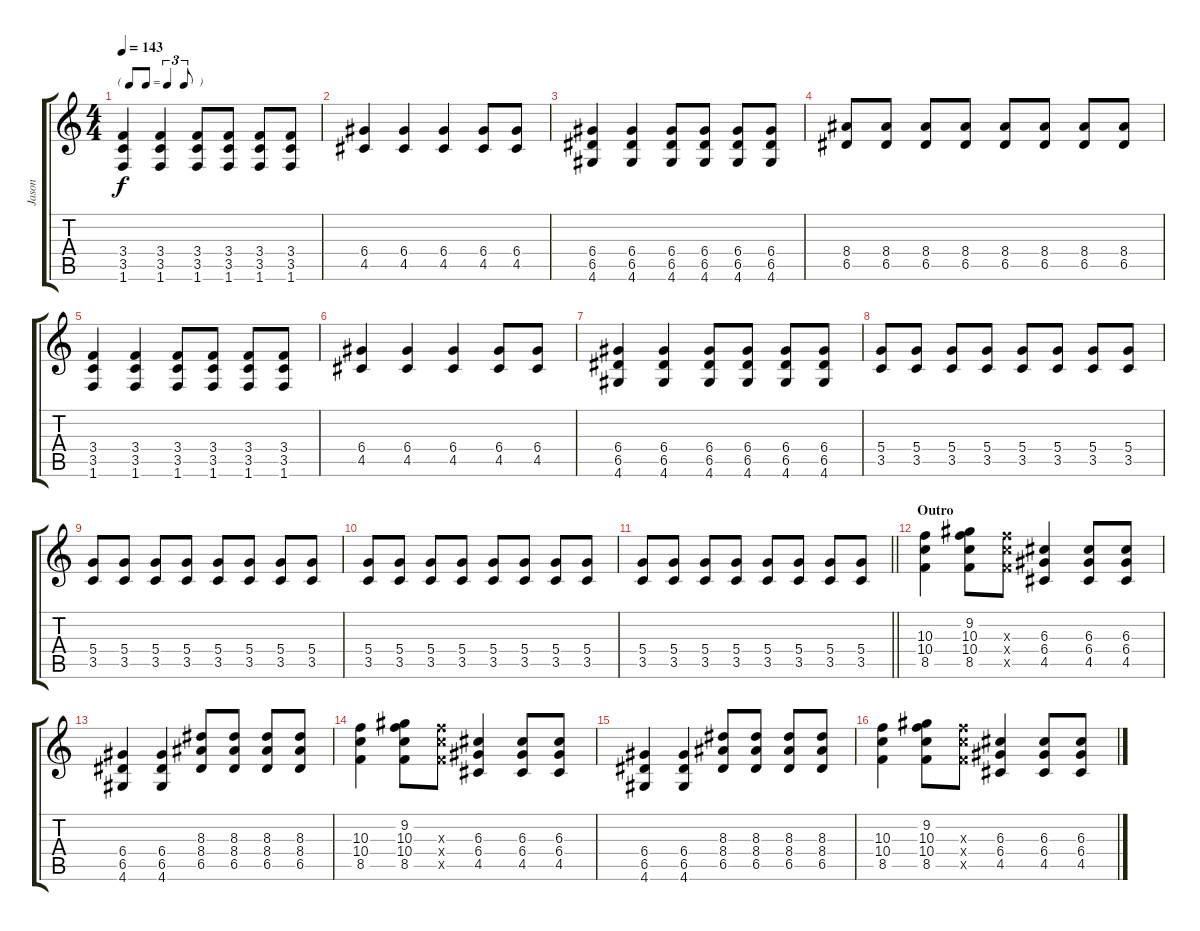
\track ("Jason" "Jason") {instrument overdrivenguitar}
\staff {score tabs}
\tuning (E4 B3 G3 D3 A2 E2) {hide}
\ts (4 4)
\tf triplet8th
\tempo 143
\clef g2
\ks c
(3.4 3.5 1.6).4{dy f} (3.4 3.5 1.6).4 (3.4 3.5 1.6).8 (3.4 3.5 1.6).8 (3.4 3.5 1.6).8 (3.4 3.5 1.6).8 |
(6.4 4.5).4 (6.4 4.5).4 (6.4 4.5).4 (6.4 4.5).8 (6.4 4.5).8 |
(6.4 6.5 4.6).4 (6.4 6.5 4.6).4 (6.4 6.5 4.6).8 (6.4 6.5 4.6).8 (6.4 6.5 4.6).8 (6.4 6.5 4.6).8 |
(8.4 6.5).8 (8.4 6.5).8 (8.4 6.5).8 (8.4 6.5).8 (8.4 6.5).8 (8.4 6.5).8 (8.4 6.5).8 (8.4 6.5).8 |
(3.4 3.5 1.6).4 (3.4 3.5 1.6).4 (3.4 3.5 1.6).8 (3.4 3.5 1.6).8 (3.4 3.5 1.6).8 (3.4 3.5 1.6).8 |
(6.4 4.5).4 (6.4 4.5).4 (6.4 4.5).4 (6.4 4.5).8 (6.4 4.5).8 |
(6.4 6.5 4.6).4 (6.4 6.5 4.6).4 (6.4 6.5 4.6).8 (6.4 6.5 4.6).8 (6.4 6.5 4.6).8 (6.4 6.5 4.6).8 |
(5.4 3.5).8 (5.4 3.5).8 (5.4 3.5).8 (5.4 3.5).8 (5.4 3.5).8 (5.4 3.5).8 (5.4 3.5).8 (5.4 3.5).8 |
(5.4 3.5).8 (5.4 3.5).8 (5.4 3.5).8 (5.4 3.5).8 (5.4 3.5).8 (5.4 3.5).8 (5.4 3.5).8 (5.4 3.5).8 |
(5.4 3.5).8 (5.4 3.5).8 (5.4 3.5).8 (5.4 3.5).8 (5.4 3.5).8 (5.4 3.5).8 (5.4 3.5).8 (5.4 3.5).8 |
\barLineRight lightlight
(5.4 3.5).8 (5.4 3.5).8 (5.4 3.5).8 (5.4 3.5).8 (5.4 3.5).8 (5.4 3.5).8 (5.4 3.5).8 (5.4 3.5).8 |
\section ("" "Outro")
(10.3 10.4 8.5).4 (9.2 10.3 10.4 8.5).8 (10.3{x} 10.4{x} 8.5{x}).8 (6.3 6.4 4.5).4 (6.3 6.4 4.5).8 (6.3 6.4 4.5).8 |
(6.4 6.5 4.6).4 (6.4 6.5 4.6).4 (8.3 8.4 6.5).8 (8.3 8.4 6.5).8 (8.3 8.4 6.5).8 (8.3 8.4 6.5).8 |
(10.3 10.4 8.5).4 (9.2 10.3 10.4 8.5).8 (10.3{x} 10.4{x} 8.5{x}).8 (6.3 6.4 4.5).4 (6.3 6.4 4.5).8 (6.3 6.4 4.5).8 |
(6.4 6.5 4.6).4 (6.4 6.5 4.6).4 (8.3 8.4 6.5).8 (8.3 8.4 6.5).8 (8.3 8.4 6.5).8 (8.3 8.4 6.5).8 |
(10.3 10.4 8.5).4 (9.2 10.3 10.4 8.5).8 (10.3{x} 10.4{x} 8.5{x}).8 (6.3 6.4 4.5).4 (6.3 6.4 4.5).8 (6.3 6.4 4.5).8
